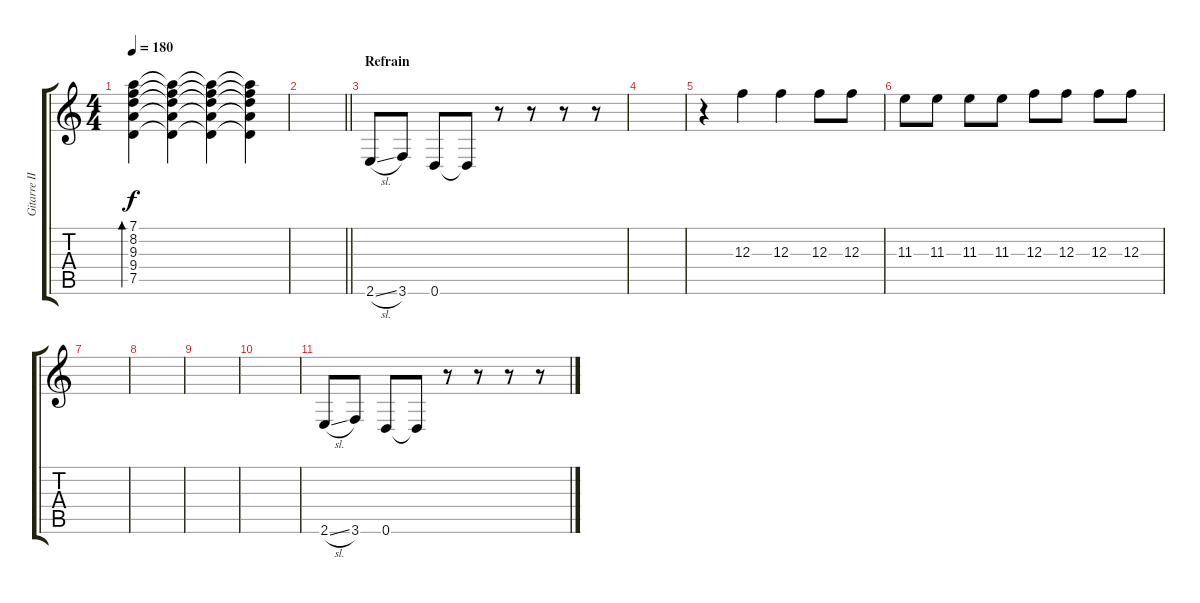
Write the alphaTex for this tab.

\track ("Gitarre III (Clean)" "Gitarre II") {instrument electricguitarclean}
\staff {score tabs}
\tuning (D4 A3 F3 C3 G2 D2) {hide}
\ts (4 4)
\tempo 180
\clef g2
\ks c
(7.1 8.2 9.3 9.4 7.5).4{bd 120 dy f} (7.1{t} 8.2{t} 9.3{t} 9.4{t} 7.5{t}).4 (7.1{t} 8.2{t} 9.3{t} 9.4{t} 7.5{t}).4 (7.1{t} 8.2{t} 9.3{t} 9.4{t} 7.5{t}).4 |
\barLineRight lightlight
|
\section ("" "Refrain")
2.6{sl}.8{instrument distortionguitar} 3.6.8 0.6.8 0.6{t}.8 r.8 r.8 r.8 r.8 |
|
r.4 12.3.4 12.3.4 12.3.8 12.3.8 |
11.3.8 11.3.8 11.3.8 11.3.8 12.3.8 12.3.8 12.3.8 12.3.8 |
|
|
|
|
2.6{sl}.8{instrument distortionguitar} 3.6.8 0.6.8 0.6{t}.8 r.8 r.8 r.8 r.8
